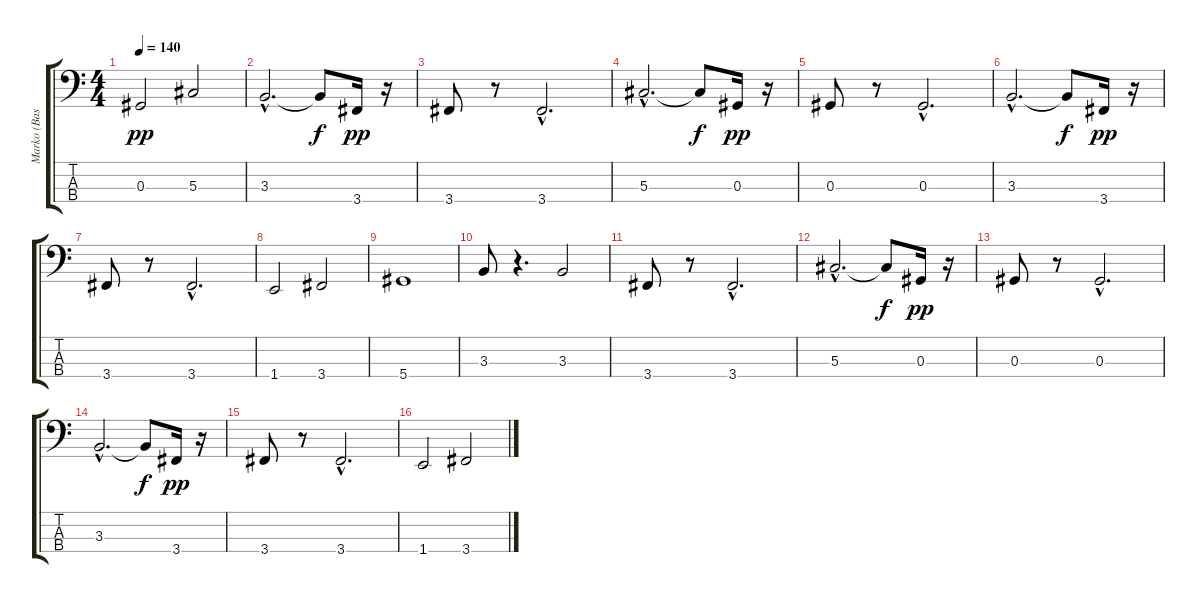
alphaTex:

\track ("Marko (Bass)" "Marko (Bas") {instrument slapbass1}
\staff {score tabs}
\tuning (Gb2 Db2 Ab1 Eb1) {hide}
\ts (4 4)
\tempo 140
\clef f4
\ks c
0.3.2{dy pp} 5.3.2 |
3.3{hac}.2{d volume 10 instrument slapbass1} 3.3{t}.8{dy f} 3.4.16{dy pp} r.16 |
3.4.8 r.8 3.4{hac}.2{d} |
5.3{hac}.2{d} 5.3{t}.8{dy f} 0.3.16{dy pp} r.16 |
0.3.8 r.8 0.3{hac}.2{d} |
3.3{hac}.2{d} 3.3{t}.8{dy f} 3.4.16{dy pp} r.16 |
3.4.8 r.8 3.4{hac}.2{d} |
1.4.2 3.4.2 |
5.4.1 |
3.3.8{volume 10 instrument slapbass1} r.4{d} 3.3.2 |
3.4.8 r.8 3.4{hac}.2{d} |
5.3{hac}.2{d} 5.3{t}.8{dy f} 0.3.16{dy pp} r.16 |
0.3.8 r.8 0.3{hac}.2{d} |
3.3{hac}.2{d} 3.3{t}.8{dy f} 3.4.16{dy pp} r.16 |
3.4.8 r.8 3.4{hac}.2{d} |
1.4.2 3.4.2
